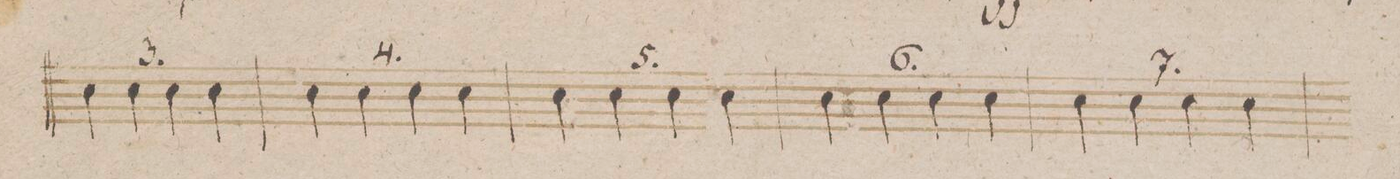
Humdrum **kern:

**kern	**dynam
*I"Corno 1mo in F.	*
*clefG2	*
*k[b-]	*
*met(c)	*
*M4/4	*
4f\	.
4f\	.
4f\	.
4f\	.
=22	=22
4f\	.
4f\	.
4f\	.
4f\	.
=23	=23
4f\	.
4f\	.
4f\	.
4f\	.
=24	=24
4f\	.
4f\	.
4f\	.
4f\	.
=25	=25
4f\	.
4f\	.
4f\	.
4f\	.
=26	=26
*-	*-
